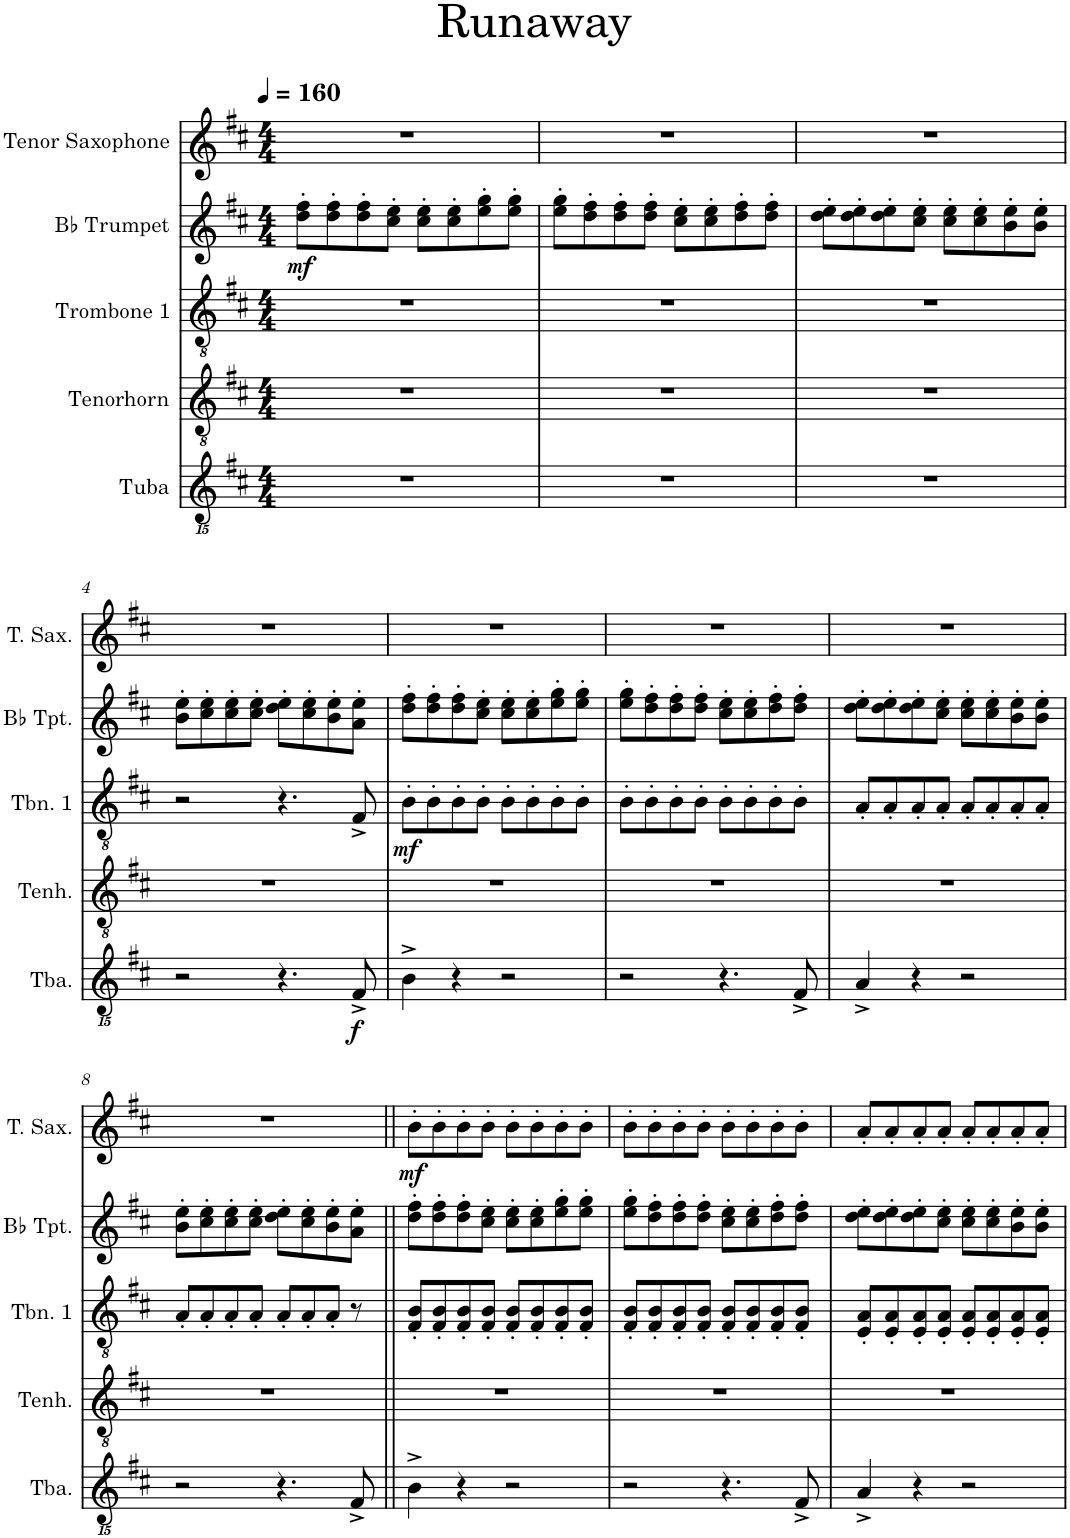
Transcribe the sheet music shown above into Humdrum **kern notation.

**kern	**dynam	**kern	**kern	**dynam	**kern	**dynam	**kern	**dynam
*part5	*part5	*part4	*part3	*part3	*part2	*part2	*part1	*part1
*staff5	*staff5	*staff4	*staff3	*staff3	*staff2	*staff2	*staff1	*staff1
*I"Tuba	*	*I"Tenorhorn	*I"Trombone 1	*	*I"Bb Trumpet	*	*I"Tenor Saxophone	*
*I'Tba.	*	*I'Tenh.	*I'Tbn. 1	*	*I'Bb Tpt.	*	*I'T. Sax.	*
*clefGvv2	*	*clefGv2	*clefGv2	*	*clefG2	*	*clefG2	*
*Trd1c2	*	*Trd1c2	*Trd1c2	*	*Trd1c2	*	*Trd8c14	*
*k[f#c#]	*	*k[f#c#]	*k[f#c#]	*	*k[f#c#]	*	*k[f#c#]	*
*M4/4	*	*M4/4	*M4/4	*	*M4/4	*	*M4/4	*
*MM160	*	*MM160	*MM160	*	*MM160	*	*MM160	*
=1	=1	=1	=1	=1	=1	=1	=1	=1
!	!	!	!	!	!	!LO:DY:b	!	!
1r	.	1r	1r	.	8dd\' 8ff#\'L	mf	1r	.
.	.	.	.	.	8dd\' 8ff#\'	.	.	.
.	.	.	.	.	8dd\' 8ff#\'	.	.	.
.	.	.	.	.	8cc#\' 8ee\'J	.	.	.
.	.	.	.	.	8cc#\' 8ee\'L	.	.	.
.	.	.	.	.	8cc#\' 8ee\'	.	.	.
.	.	.	.	.	8ee\' 8gg\'	.	.	.
.	.	.	.	.	8ee\' 8gg\'J	.	.	.
=2	=2	=2	=2	=2	=2	=2	=2	=2
1r	.	1r	1r	.	8ee\' 8gg\'L	.	1r	.
.	.	.	.	.	8dd\' 8ff#\'	.	.	.
.	.	.	.	.	8dd\' 8ff#\'	.	.	.
.	.	.	.	.	8dd\' 8ff#\'J	.	.	.
.	.	.	.	.	8cc#\' 8ee\'L	.	.	.
.	.	.	.	.	8cc#\' 8ee\'	.	.	.
.	.	.	.	.	8dd\' 8ff#\'	.	.	.
.	.	.	.	.	8dd\' 8ff#\'J	.	.	.
=3	=3	=3	=3	=3	=3	=3	=3	=3
1r	.	1r	1r	.	8dd\' 8ee\'L	.	1r	.
.	.	.	.	.	8dd\' 8ee\'	.	.	.
.	.	.	.	.	8dd\' 8ee\'	.	.	.
.	.	.	.	.	8cc#\' 8ee\'J	.	.	.
.	.	.	.	.	8cc#\' 8ee\'L	.	.	.
.	.	.	.	.	8cc#\' 8ee\'	.	.	.
.	.	.	.	.	8b\' 8ee\'	.	.	.
.	.	.	.	.	8b\' 8ee\'J	.	.	.
!!LO:LB:g=z
=4	=4	=4	=4	=4	=4	=4	=4	=4
2r	.	1r	2r	.	8b\' 8ee\'L	.	1r	.
.	.	.	.	.	8cc#\' 8ee\'	.	.	.
.	.	.	.	.	8cc#\' 8ee\'	.	.	.
.	.	.	.	.	8cc#\' 8ee\'J	.	.	.
4.r	.	.	4.r	.	8dd\' 8ee\'L	.	.	.
.	.	.	.	.	8cc#\' 8ee\'	.	.	.
.	.	.	.	.	8b\' 8ee\'	.	.	.
!	!LO:DY:b	!	!	!	!	!	!	!
8FF#^/	f	.	8F#^/	.	8a\' 8ee\'J	.	.	.
=5	=5	=5	=5	=5	=5	=5	=5	=5
!	!	!	!	!LO:DY:b	!	!	!	!
4BB^\	.	1r	8B'\L	mf	8dd\' 8ff#\'L	.	1r	.
.	.	.	8B'\	.	8dd\' 8ff#\'	.	.	.
4r	.	.	8B'\	.	8dd\' 8ff#\'	.	.	.
.	.	.	8B'\J	.	8cc#\' 8ee\'J	.	.	.
2r	.	.	8B'\L	.	8cc#\' 8ee\'L	.	.	.
.	.	.	8B'\	.	8cc#\' 8ee\'	.	.	.
.	.	.	8B'\	.	8ee\' 8gg\'	.	.	.
.	.	.	8B'\J	.	8ee\' 8gg\'J	.	.	.
=6	=6	=6	=6	=6	=6	=6	=6	=6
2r	.	1r	8B'\L	.	8ee\' 8gg\'L	.	1r	.
.	.	.	8B'\	.	8dd\' 8ff#\'	.	.	.
.	.	.	8B'\	.	8dd\' 8ff#\'	.	.	.
.	.	.	8B'\J	.	8dd\' 8ff#\'J	.	.	.
4.r	.	.	8B'\L	.	8cc#\' 8ee\'L	.	.	.
.	.	.	8B'\	.	8cc#\' 8ee\'	.	.	.
.	.	.	8B'\	.	8dd\' 8ff#\'	.	.	.
8FF#^/	.	.	8B'\J	.	8dd\' 8ff#\'J	.	.	.
=7	=7	=7	=7	=7	=7	=7	=7	=7
4AA^/	.	1r	8A'/L	.	8dd\' 8ee\'L	.	1r	.
.	.	.	8A'/	.	8dd\' 8ee\'	.	.	.
4r	.	.	8A'/	.	8dd\' 8ee\'	.	.	.
.	.	.	8A'/J	.	8cc#\' 8ee\'J	.	.	.
2r	.	.	8A'/L	.	8cc#\' 8ee\'L	.	.	.
.	.	.	8A'/	.	8cc#\' 8ee\'	.	.	.
.	.	.	8A'/	.	8b\' 8ee\'	.	.	.
.	.	.	8A'/J	.	8b\' 8ee\'J	.	.	.
!!LO:LB:g=z
=8	=8	=8	=8	=8	=8	=8	=8	=8
2r	.	1r	8A'/L	.	8b\' 8ee\'L	.	1r	.
.	.	.	8A'/	.	8cc#\' 8ee\'	.	.	.
.	.	.	8A'/	.	8cc#\' 8ee\'	.	.	.
.	.	.	8A'/J	.	8cc#\' 8ee\'J	.	.	.
4.r	.	.	8A'/L	.	8dd\' 8ee\'L	.	.	.
.	.	.	8A'/	.	8cc#\' 8ee\'	.	.	.
.	.	.	8A'/J	.	8b\' 8ee\'	.	.	.
8FF#^/	.	.	8r	.	8a\' 8ee\'J	.	.	.
=9||	=9||	=9||	=9||	=9||	=9||	=9||	=9||	=9||
!	!	!	!	!	!	!	!	!LO:DY:b
4BB^\	.	1r	8F#/' 8B/'L	.	8dd\' 8ff#\'L	.	8b'\L	mf
.	.	.	8F#/' 8B/'	.	8dd\' 8ff#\'	.	8b'\	.
4r	.	.	8F#/' 8B/'	.	8dd\' 8ff#\'	.	8b'\	.
.	.	.	8F#/' 8B/'J	.	8cc#\' 8ee\'J	.	8b'\J	.
2r	.	.	8F#/' 8B/'L	.	8cc#\' 8ee\'L	.	8b'\L	.
.	.	.	8F#/' 8B/'	.	8cc#\' 8ee\'	.	8b'\	.
.	.	.	8F#/' 8B/'	.	8ee\' 8gg\'	.	8b'\	.
.	.	.	8F#/' 8B/'J	.	8ee\' 8gg\'J	.	8b'\J	.
=10	=10	=10	=10	=10	=10	=10	=10	=10
2r	.	1r	8F#/' 8B/'L	.	8ee\' 8gg\'L	.	8b'\L	.
.	.	.	8F#/' 8B/'	.	8dd\' 8ff#\'	.	8b'\	.
.	.	.	8F#/' 8B/'	.	8dd\' 8ff#\'	.	8b'\	.
.	.	.	8F#/' 8B/'J	.	8dd\' 8ff#\'J	.	8b'\J	.
4.r	.	.	8F#/' 8B/'L	.	8cc#\' 8ee\'L	.	8b'\L	.
.	.	.	8F#/' 8B/'	.	8cc#\' 8ee\'	.	8b'\	.
.	.	.	8F#/' 8B/'	.	8dd\' 8ff#\'	.	8b'\	.
8FF#^/	.	.	8F#/' 8B/'J	.	8dd\' 8ff#\'J	.	8b'\J	.
=11	=11	=11	=11	=11	=11	=11	=11	=11
4AA^/	.	1r	8E/' 8A/'L	.	8dd\' 8ee\'L	.	8a'/L	.
.	.	.	8E/' 8A/'	.	8dd\' 8ee\'	.	8a'/	.
4r	.	.	8E/' 8A/'	.	8dd\' 8ee\'	.	8a'/	.
.	.	.	8E/' 8A/'J	.	8cc#\' 8ee\'J	.	8a'/J	.
2r	.	.	8E/' 8A/'L	.	8cc#\' 8ee\'L	.	8a'/L	.
.	.	.	8E/' 8A/'	.	8cc#\' 8ee\'	.	8a'/	.
.	.	.	8E/' 8A/'	.	8b\' 8ee\'	.	8a'/	.
.	.	.	8E/' 8A/'J	.	8b\' 8ee\'J	.	8a'/J	.
=	=	=	=	=	=	=	=	=
*-	*-	*-	*-	*-	*-	*-	*-	*-
